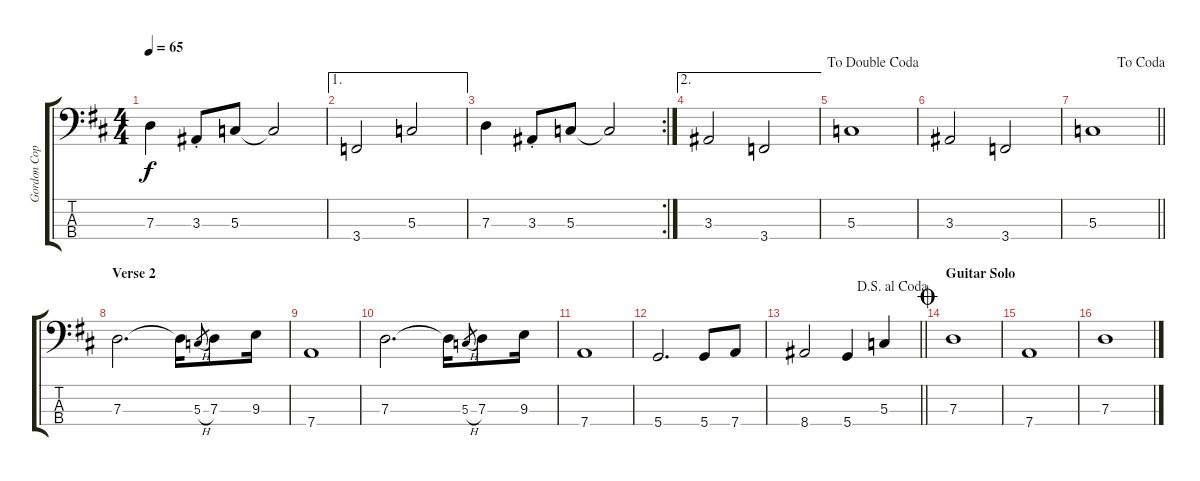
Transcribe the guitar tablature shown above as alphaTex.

\track ("Gordon Copley" "Gordon Cop") {instrument electricbassfinger}
\staff {score tabs}
\tuning (F2 C2 G1 D1) {hide}
\ts (4 4)
\tempo 65
\clef f4
\ks d
7.3.4{dy f} 3.3{st}.8 5.3.8 5.3{t}.2 |
\ae 1
3.4.2 5.3.2 |
\rc 2
7.3.4 3.3{st}.8 5.3.8 5.3{t}.2 |
\ae 2
3.3.2 3.4.2 |
\jump dadoublecoda
5.3.1 |
3.3.2 3.4.2 |
\jump dacoda
\barLineRight lightlight
5.3.1 |
\section ("" "Verse 2")
7.3.2{d} 7.3{t}.16 5.3{h}.8{gr} 7.3.8 9.3.16 |
7.4.1 |
7.3.2{d} 7.3{t}.16 5.3{h}.8{gr} 7.3.8 9.3.16 |
7.4.1 |
5.4.2{d} 5.4.8 7.4.8 |
\jump dalsegnoalcoda
\barLineRight lightlight
8.4.2 5.4.4 5.3.4 |
\section ("" "Guitar Solo")
\jump coda
7.3.1 |
7.4.1 |
7.3.1
